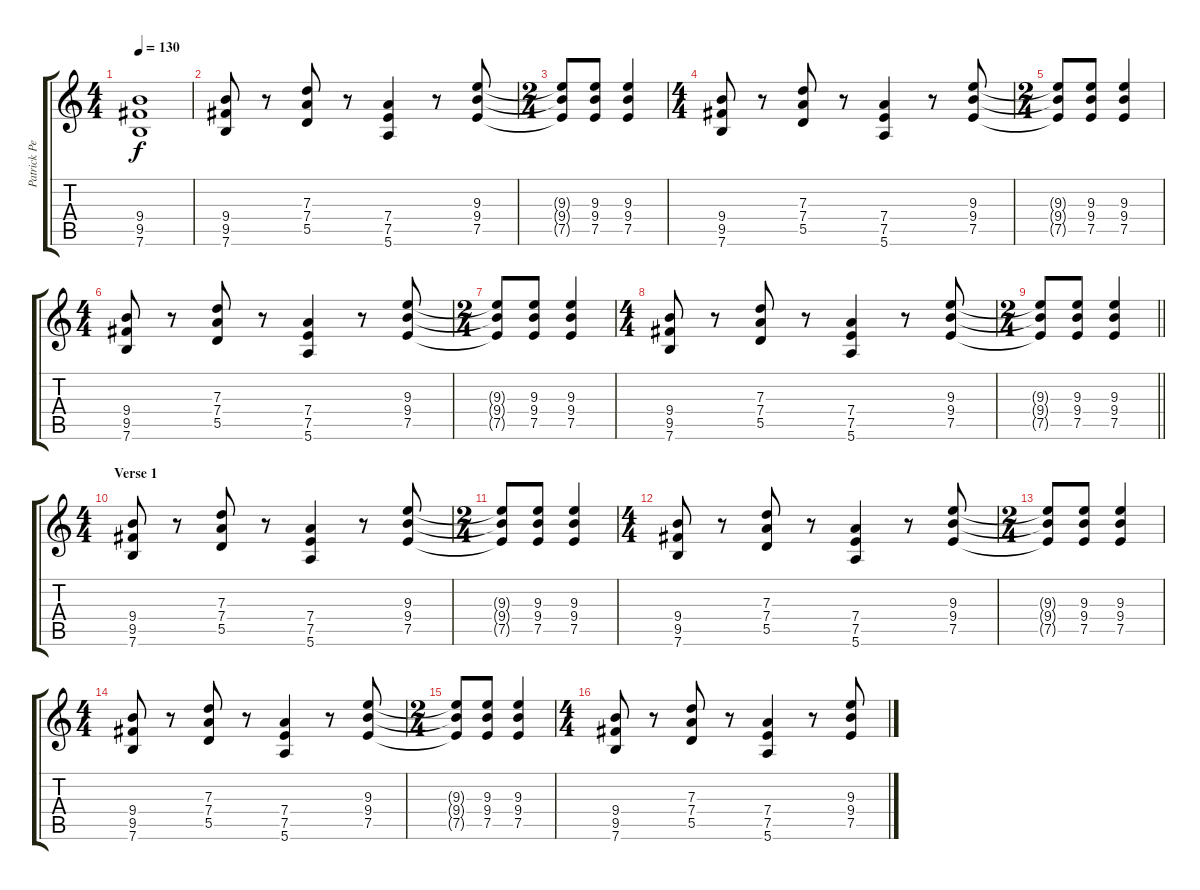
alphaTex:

\track ("Patrick Pentland" "Patrick Pe") {instrument overdrivenguitar}
\staff {score tabs}
\tuning (E4 B3 G3 D3 A2 E2) {hide}
\ts (4 4)
\tempo 130
\clef g2
\ks c
(9.4{t} 9.5{t} 7.6{t}).1{dy f} |
(9.4 9.5 7.6).8 r.8 (7.3 7.4 5.5).8 r.8 (7.4 7.5 5.6).4 r.8 (9.3 9.4 7.5).8 |
\ts (2 4)
(9.3{t} 9.4{t} 7.5{t}).8 (9.3 9.4 7.5).8 (9.3 9.4 7.5).4 |
\ts (4 4)
(9.4 9.5 7.6).8 r.8 (7.3 7.4 5.5).8 r.8 (7.4 7.5 5.6).4 r.8 (9.3 9.4 7.5).8 |
\ts (2 4)
(9.3{t} 9.4{t} 7.5{t}).8 (9.3 9.4 7.5).8 (9.3 9.4 7.5).4 |
\ts (4 4)
(9.4 9.5 7.6).8 r.8 (7.3 7.4 5.5).8 r.8 (7.4 7.5 5.6).4 r.8 (9.3 9.4 7.5).8 |
\ts (2 4)
(9.3{t} 9.4{t} 7.5{t}).8 (9.3 9.4 7.5).8 (9.3 9.4 7.5).4 |
\ts (4 4)
(9.4 9.5 7.6).8 r.8 (7.3 7.4 5.5).8 r.8 (7.4 7.5 5.6).4 r.8 (9.3 9.4 7.5).8 |
\ts (2 4)
\barLineRight lightlight
(9.3{t} 9.4{t} 7.5{t}).8 (9.3 9.4 7.5).8 (9.3 9.4 7.5).4 |
\ts (4 4)
\section ("" "Verse 1")
(9.4 9.5 7.6).8 r.8 (7.3 7.4 5.5).8 r.8 (7.4 7.5 5.6).4 r.8 (9.3 9.4 7.5).8 |
\ts (2 4)
(9.3{t} 9.4{t} 7.5{t}).8 (9.3 9.4 7.5).8 (9.3 9.4 7.5).4 |
\ts (4 4)
(9.4 9.5 7.6).8 r.8 (7.3 7.4 5.5).8 r.8 (7.4 7.5 5.6).4 r.8 (9.3 9.4 7.5).8 |
\ts (2 4)
(9.3{t} 9.4{t} 7.5{t}).8 (9.3 9.4 7.5).8 (9.3 9.4 7.5).4 |
\ts (4 4)
(9.4 9.5 7.6).8 r.8 (7.3 7.4 5.5).8 r.8 (7.4 7.5 5.6).4 r.8 (9.3 9.4 7.5).8 |
\ts (2 4)
(9.3{t} 9.4{t} 7.5{t}).8 (9.3 9.4 7.5).8 (9.3 9.4 7.5).4 |
\ts (4 4)
(9.4 9.5 7.6).8 r.8 (7.3 7.4 5.5).8 r.8 (7.4 7.5 5.6).4 r.8 (9.3 9.4 7.5).8
